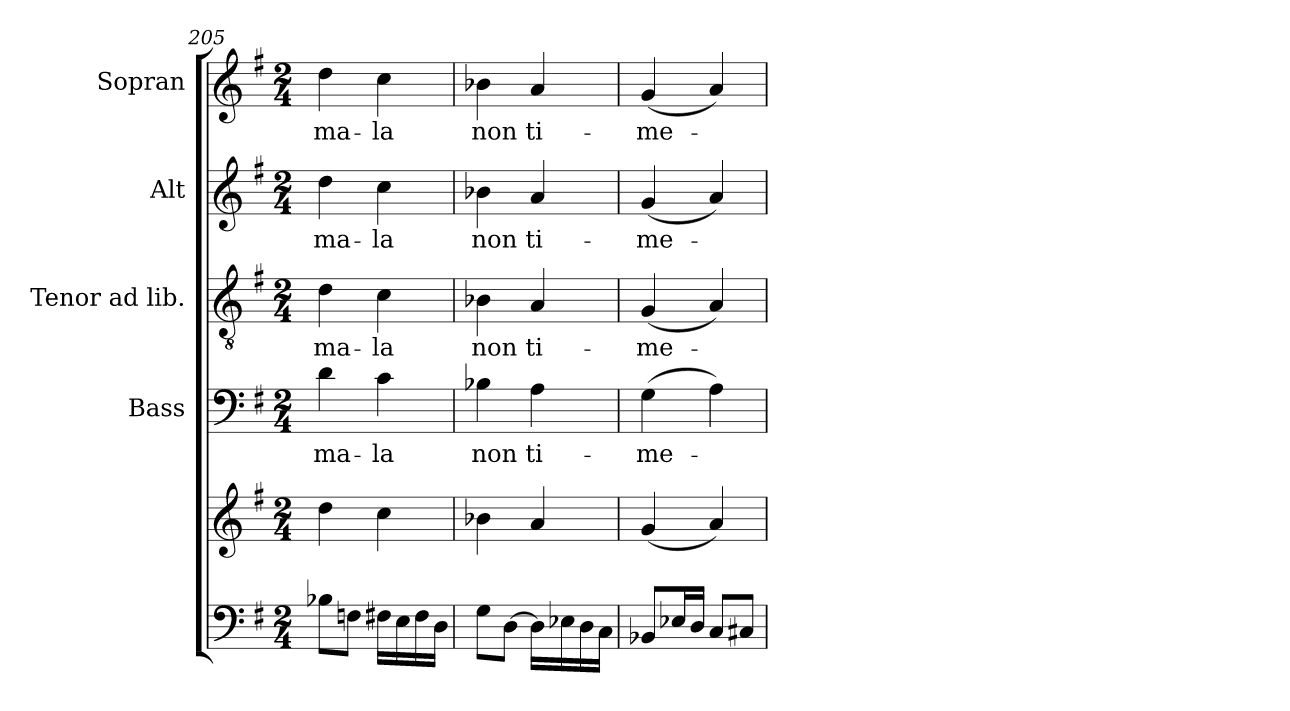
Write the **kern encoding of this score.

**kern	**kern	**kern	**text	**kern	**text	**kern	**text	**kern	**text
*part5	*part5	*part4	*part4	*part3	*part3	*part2	*part2	*part1	*part1
*staff6	*staff5	*staff4	*staff4	*staff3	*staff3	*staff2	*staff2	*staff1	*staff1
*	*	*I"Bass	*	*I"Tenor ad lib.	*	*I"Alt	*	*I"Sopran	*
*	*	*I'B.	*	*I'T.	*	*I'A.	*	*I'S.	*
*clefF4	*clefG2	*clefF4	*	*clefGv2	*	*clefG2	*	*clefG2	*
*k[f#]	*k[f#]	*k[f#]	*	*k[f#]	*	*k[f#]	*	*k[f#]	*
*G:	*G:	*G:	*	*G:	*	*G:	*	*G:	*
*M2/4	*M2/4	*M2/4	*	*M2/4	*	*M2/4	*	*M2/4	*
=205	=205	=205	=205	=205	=205	=205	=205	=205	=205
!	!	!	!LO:LY:b	!	!LO:LY:b	!	!LO:LY:b	!	!LO:LY:b
8B-X\L	4dd\	4d\	ma-	4d\	ma-	4dd\	ma-	4dd\	ma-
8Fn\J	.	.	.	.	.	.	.	.	.
!	!	!	!LO:LY:b	!	!LO:LY:b	!	!LO:LY:b	!	!LO:LY:b
16F#X\LL	4cc\	4c\	-la	4c\	-la	4cc\	-la	4cc\	-la
16E\	.	.	.	.	.	.	.	.	.
16F#\	.	.	.	.	.	.	.	.	.
16D\JJ	.	.	.	.	.	.	.	.	.
!!LO:PB:g=z
=206	=206	=206	=206	=206	=206	=206	=206	=206	=206
!	!	!	!LO:LY:b	!	!LO:LY:b	!	!LO:LY:b	!	!LO:LY:b
8G\L	4b-X\	4B-X\	non	4B-X\	non	4b-X\	non	4b-X\	non
[8D\J	.	.	.	.	.	.	.	.	.
!	!	!	!LO:LY:b	!	!LO:LY:b	!	!LO:LY:b	!	!LO:LY:b
16D\LL]	4a/	4A\	ti-	4A/	ti-	4a/	ti-	4a/	ti-
16E-X\	.	.	.	.	.	.	.	.	.
16D\	.	.	.	.	.	.	.	.	.
16C\JJ	.	.	.	.	.	.	.	.	.
=207	=207	=207	=207	=207	=207	=207	=207	=207	=207
!	!	!	!LO:LY:b	!	!LO:LY:b	!	!LO:LY:b	!	!LO:LY:b
8BB-X/L	(<4g/	(>4G\	-me-	(<4G/	-me-	(<4g/	-me-	(<4g/	-me-
16E-X/L	.	.	.	.	.	.	.	.	.
16D/JJ	.	.	.	.	.	.	.	.	.
8C/L	4a/)	4A\)	.	4A/)	.	4a/)	.	4a/)	.
8C#X/J	.	.	.	.	.	.	.	.	.
=	=	=	=	=	=	=	=	=	=
*-	*-	*-	*-	*-	*-	*-	*-	*-	*-
